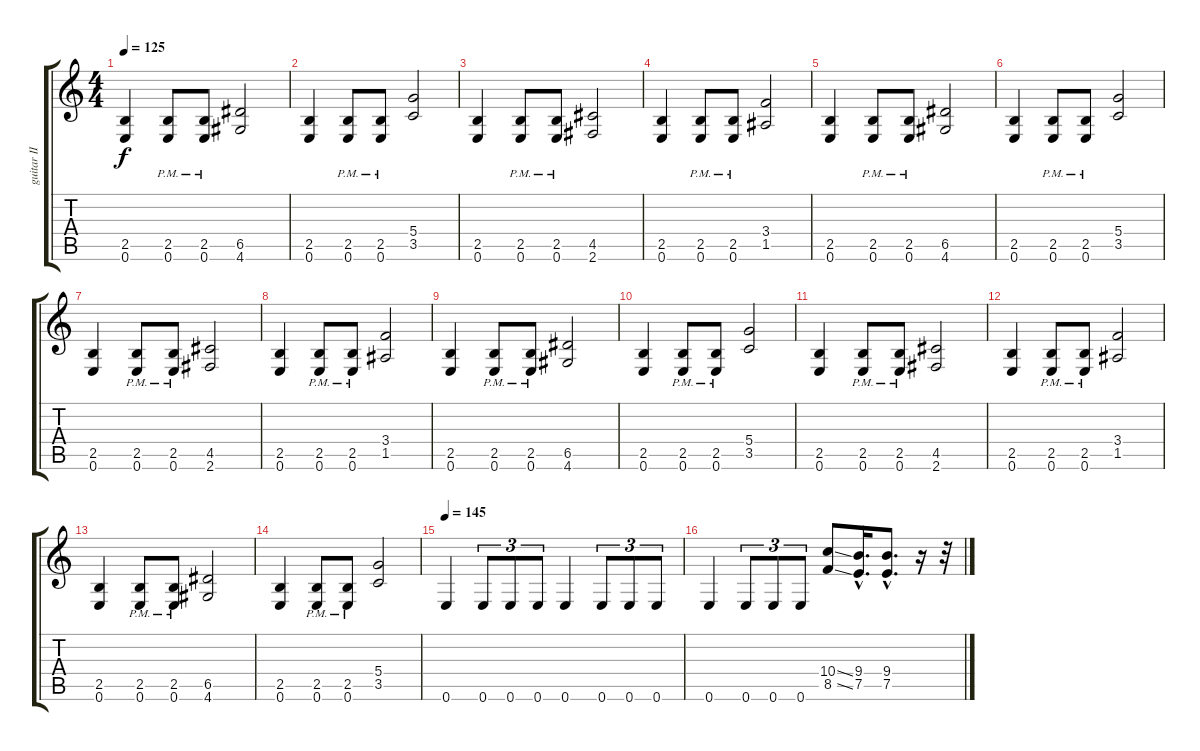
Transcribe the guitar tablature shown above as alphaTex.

\track ("guitar II" "guitar II") {instrument distortionguitar}
\staff {score tabs}
\tuning (E4 B3 G3 D3 A2 E2) {hide}
\ts (4 4)
\tempo 125
\clef g2
\ks c
(2.5 0.6).4{dy f} (2.5{pm} 0.6{pm}).8 (2.5{pm} 0.6{pm}).8 (6.5 4.6).2 |
(2.5 0.6).4 (2.5{pm} 0.6{pm}).8 (2.5{pm} 0.6{pm}).8 (5.4 3.5).2 |
(2.5 0.6).4 (2.5{pm} 0.6{pm}).8 (2.5{pm} 0.6{pm}).8 (4.5 2.6).2 |
(2.5 0.6).4 (2.5{pm} 0.6{pm}).8 (2.5{pm} 0.6{pm}).8 (3.4 1.5).2 |
(2.5 0.6).4 (2.5{pm} 0.6{pm}).8 (2.5{pm} 0.6{pm}).8 (6.5 4.6).2 |
(2.5 0.6).4 (2.5{pm} 0.6{pm}).8 (2.5{pm} 0.6{pm}).8 (5.4 3.5).2 |
(2.5 0.6).4 (2.5{pm} 0.6{pm}).8 (2.5{pm} 0.6{pm}).8 (4.5 2.6).2 |
(2.5 0.6).4 (2.5{pm} 0.6{pm}).8 (2.5{pm} 0.6{pm}).8 (3.4 1.5).2 |
(2.5 0.6).4 (2.5{pm} 0.6{pm}).8 (2.5{pm} 0.6{pm}).8 (6.5 4.6).2 |
(2.5 0.6).4 (2.5{pm} 0.6{pm}).8 (2.5{pm} 0.6{pm}).8 (5.4 3.5).2 |
(2.5 0.6).4 (2.5{pm} 0.6{pm}).8 (2.5{pm} 0.6{pm}).8 (4.5 2.6).2 |
(2.5 0.6).4 (2.5{pm} 0.6{pm}).8 (2.5{pm} 0.6{pm}).8 (3.4 1.5).2 |
(2.5 0.6).4 (2.5{pm} 0.6{pm}).8 (2.5{pm} 0.6{pm}).8 (6.5 4.6).2 |
(2.5 0.6).4 (2.5{pm} 0.6{pm}).8 (2.5{pm} 0.6{pm}).8 (5.4 3.5).2 |
\tempo 145
0.6.4 0.6.8{tu (3 2)} 0.6.8{tu (3 2)} 0.6.8{tu (3 2)} 0.6.4 0.6.8{tu (3 2)} 0.6.8{tu (3 2)} 0.6.8{tu (3 2)} |
0.6.4 0.6.8{tu (3 2)} 0.6.8{tu (3 2)} 0.6.8{tu (3 2)} (10.4{ss} 8.5{ss}).8 (9.4{hac} 7.5{hac}).16{d} (9.4{hac} 7.5{hac}).8{d} r.16 r.32
